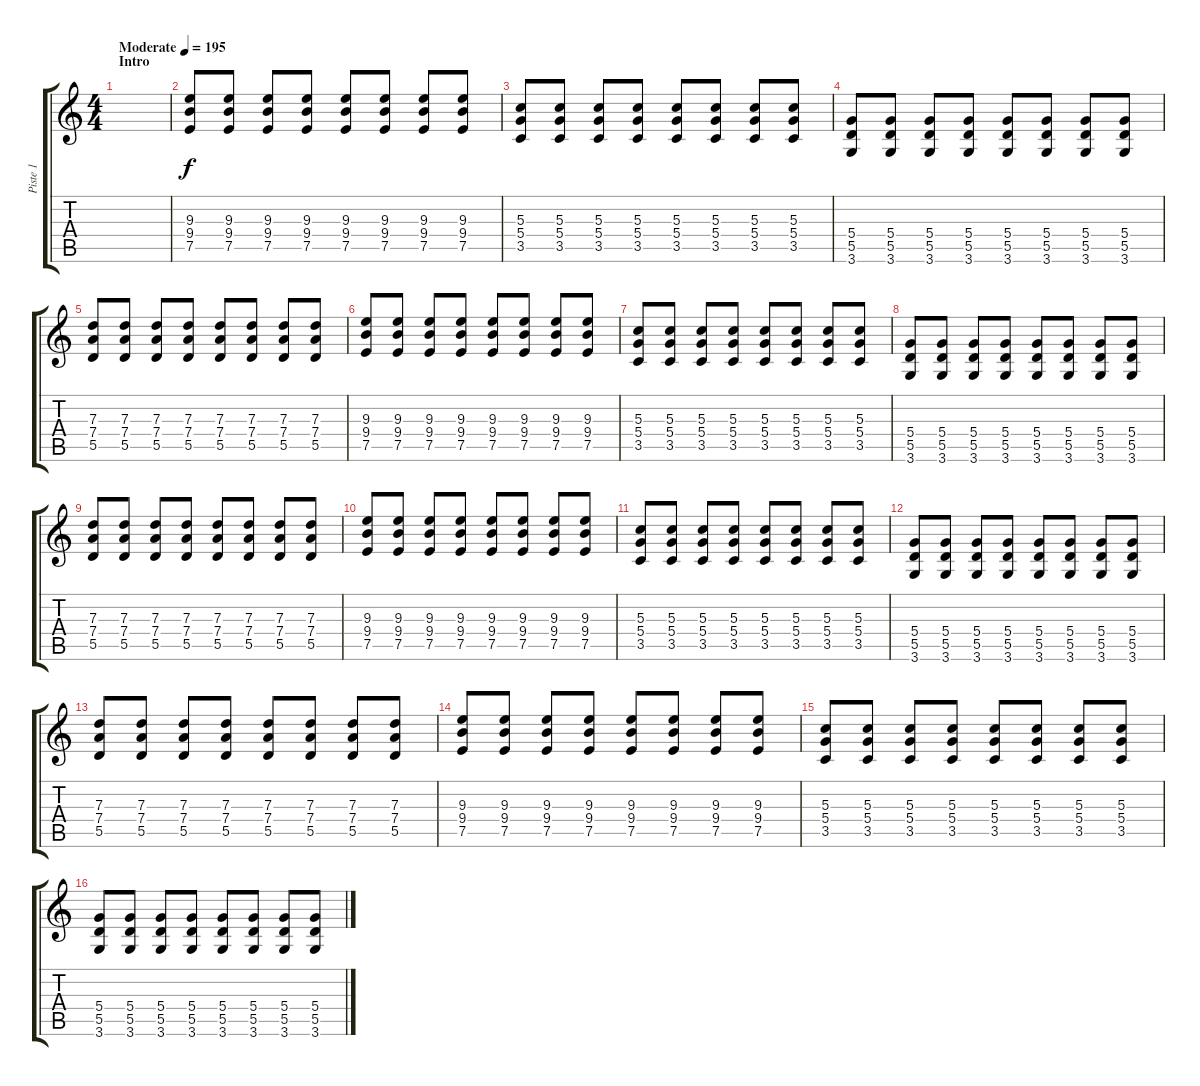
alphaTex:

\track ("Piste 1" "Piste 1") {instrument electricguitarclean}
\staff {score tabs}
\tuning (E4 B3 G3 D3 A2 E2) {hide}
\ts (4 4)
\section ("" "Intro")
\tempo (195 "Moderate")
\clef g2
\ks c
|
(9.3 9.4 7.5).8 (9.3 9.4 7.5).8 (9.3 9.4 7.5).8 (9.3 9.4 7.5).8 (9.3 9.4 7.5).8 (9.3 9.4 7.5).8 (9.3 9.4 7.5).8 (9.3 9.4 7.5).8 |
(5.3 5.4 3.5).8 (5.3 5.4 3.5).8 (5.3 5.4 3.5).8 (5.3 5.4 3.5).8 (5.3 5.4 3.5).8 (5.3 5.4 3.5).8 (5.3 5.4 3.5).8 (5.3 5.4 3.5).8 |
(5.4 5.5 3.6).8 (5.4 5.5 3.6).8 (5.4 5.5 3.6).8 (5.4 5.5 3.6).8 (5.4 5.5 3.6).8 (5.4 5.5 3.6).8 (5.4 5.5 3.6).8 (5.4 5.5 3.6).8 |
(7.3 7.4 5.5).8 (7.3 7.4 5.5).8 (7.3 7.4 5.5).8 (7.3 7.4 5.5).8 (7.3 7.4 5.5).8 (7.3 7.4 5.5).8 (7.3 7.4 5.5).8 (7.3 7.4 5.5).8 |
(9.3 9.4 7.5).8 (9.3 9.4 7.5).8 (9.3 9.4 7.5).8 (9.3 9.4 7.5).8 (9.3 9.4 7.5).8 (9.3 9.4 7.5).8 (9.3 9.4 7.5).8 (9.3 9.4 7.5).8 |
(5.3 5.4 3.5).8 (5.3 5.4 3.5).8 (5.3 5.4 3.5).8 (5.3 5.4 3.5).8 (5.3 5.4 3.5).8 (5.3 5.4 3.5).8 (5.3 5.4 3.5).8 (5.3 5.4 3.5).8 |
(5.4 5.5 3.6).8 (5.4 5.5 3.6).8 (5.4 5.5 3.6).8 (5.4 5.5 3.6).8 (5.4 5.5 3.6).8 (5.4 5.5 3.6).8 (5.4 5.5 3.6).8 (5.4 5.5 3.6).8 |
(7.3 7.4 5.5).8 (7.3 7.4 5.5).8 (7.3 7.4 5.5).8 (7.3 7.4 5.5).8 (7.3 7.4 5.5).8 (7.3 7.4 5.5).8 (7.3 7.4 5.5).8 (7.3 7.4 5.5).8 |
(9.3 9.4 7.5).8 (9.3 9.4 7.5).8 (9.3 9.4 7.5).8 (9.3 9.4 7.5).8 (9.3 9.4 7.5).8 (9.3 9.4 7.5).8 (9.3 9.4 7.5).8 (9.3 9.4 7.5).8 |
(5.3 5.4 3.5).8 (5.3 5.4 3.5).8 (5.3 5.4 3.5).8 (5.3 5.4 3.5).8 (5.3 5.4 3.5).8 (5.3 5.4 3.5).8 (5.3 5.4 3.5).8 (5.3 5.4 3.5).8 |
(5.4 5.5 3.6).8 (5.4 5.5 3.6).8 (5.4 5.5 3.6).8 (5.4 5.5 3.6).8 (5.4 5.5 3.6).8 (5.4 5.5 3.6).8 (5.4 5.5 3.6).8 (5.4 5.5 3.6).8 |
(7.3 7.4 5.5).8 (7.3 7.4 5.5).8 (7.3 7.4 5.5).8 (7.3 7.4 5.5).8 (7.3 7.4 5.5).8 (7.3 7.4 5.5).8 (7.3 7.4 5.5).8 (7.3 7.4 5.5).8 |
(9.3 9.4 7.5).8 (9.3 9.4 7.5).8 (9.3 9.4 7.5).8 (9.3 9.4 7.5).8 (9.3 9.4 7.5).8 (9.3 9.4 7.5).8 (9.3 9.4 7.5).8 (9.3 9.4 7.5).8 |
(5.3 5.4 3.5).8 (5.3 5.4 3.5).8 (5.3 5.4 3.5).8 (5.3 5.4 3.5).8 (5.3 5.4 3.5).8 (5.3 5.4 3.5).8 (5.3 5.4 3.5).8 (5.3 5.4 3.5).8 |
(5.4 5.5 3.6).8 (5.4 5.5 3.6).8 (5.4 5.5 3.6).8 (5.4 5.5 3.6).8 (5.4 5.5 3.6).8 (5.4 5.5 3.6).8 (5.4 5.5 3.6).8 (5.4 5.5 3.6).8
